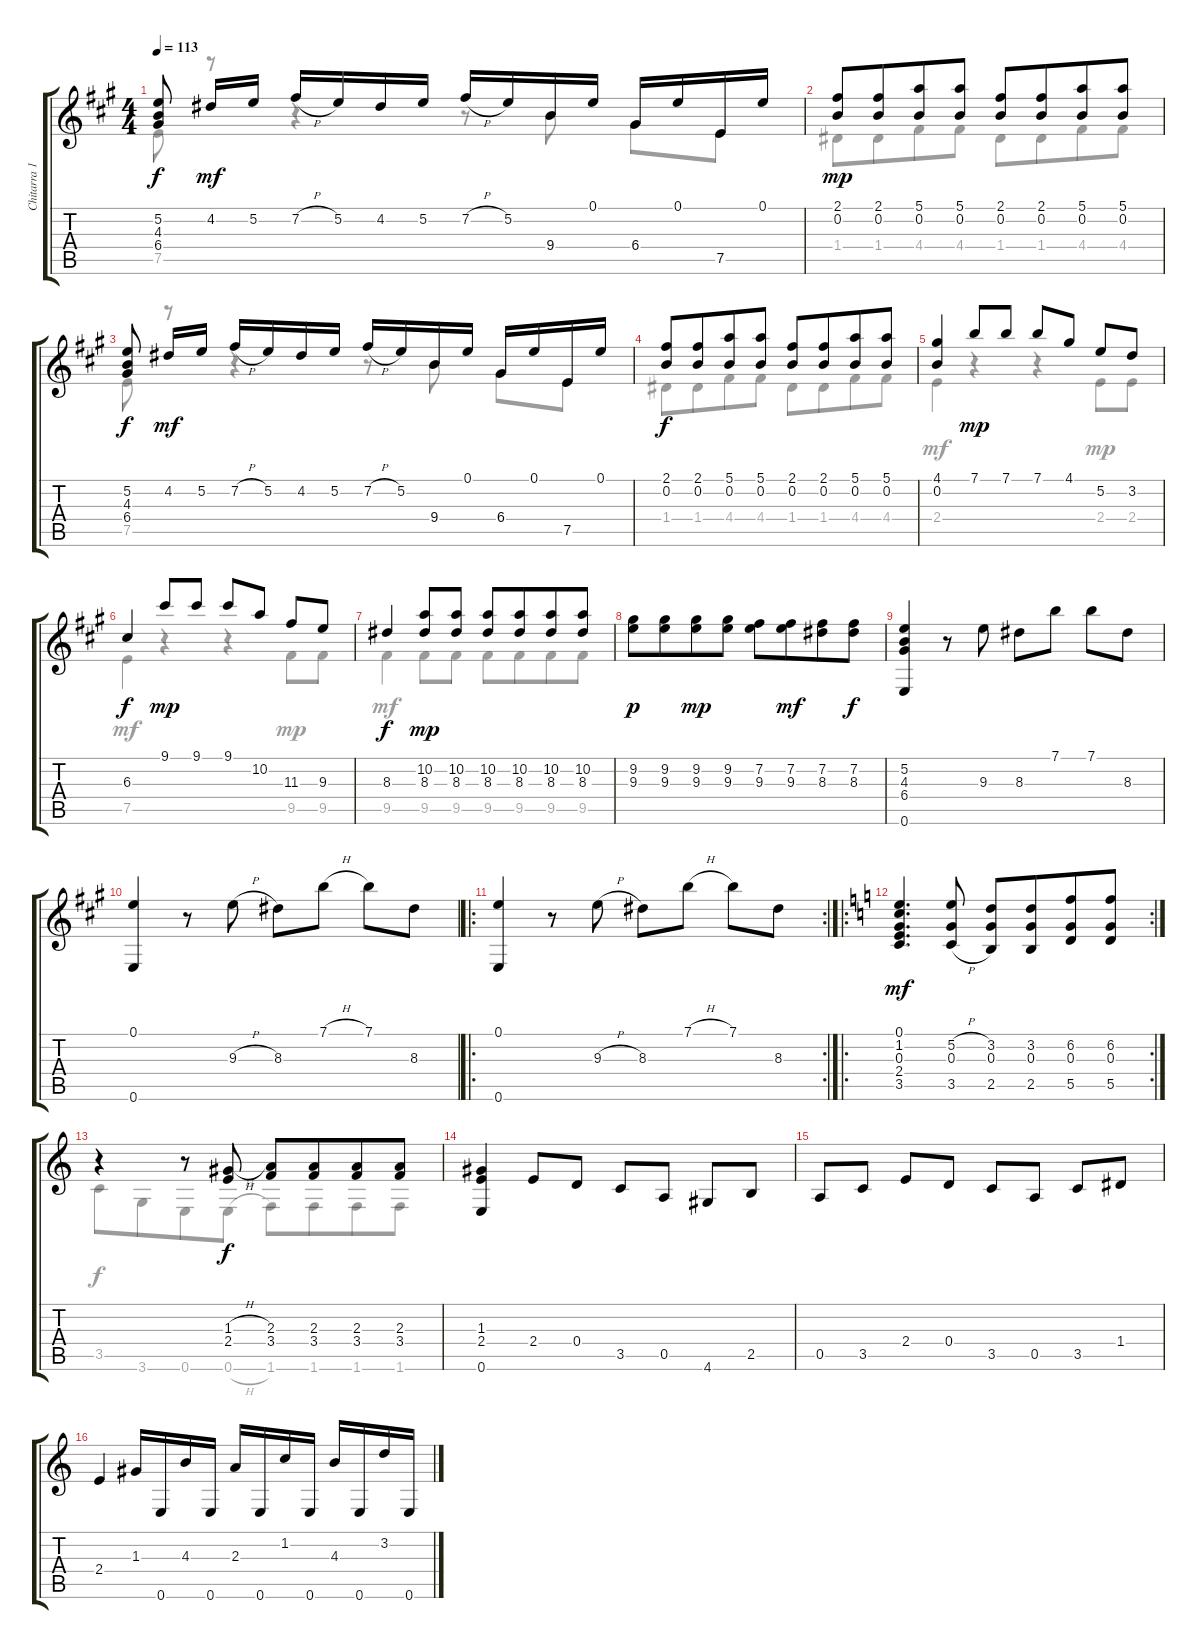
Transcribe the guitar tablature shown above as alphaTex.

\track ("Chitarra 1" "Chitarra 1") {instrument acousticguitarnylon}
\staff {score tabs}
\tuning (E4 B3 G3 D3 A2 E2) {hide}
\voice
\ts (4 4)
\tempo 113
\clef g2
\ks a
(5.2 4.3 6.4).8{dy f beam split} 4.2.16{dy mf} 5.2.16 7.2{h}.16 5.2.16 4.2.16 5.2.16 7.2{h}.16 5.2.16 9.4.16 0.1.16 6.4.16 0.1.16 7.5.16 0.1.16 |
(2.1 0.2).8{dy mp} (2.1 0.2).8{beam merge} (5.1 0.2).8 (5.1 0.2).8 (2.1 0.2).8 (2.1 0.2).8{beam merge} (5.1 0.2).8 (5.1 0.2).8 |
(5.2 4.3 6.4).8{dy f beam split} 4.2.16{dy mf} 5.2.16 7.2{h}.16 5.2.16 4.2.16 5.2.16 7.2{h}.16 5.2.16 9.4.16 0.1.16 6.4.16 0.1.16 7.5.16 0.1.16 |
(2.1 0.2).8{dy f} (2.1 0.2).8{beam merge} (5.1 0.2).8 (5.1 0.2).8 (2.1 0.2).8 (2.1 0.2).8{beam merge} (5.1 0.2).8 (5.1 0.2).8 |
(4.1 0.2).4 7.1.8{dy mp} 7.1.8 7.1.8 4.1.8 5.2.8 3.2.8 |
6.3.4{dy f} 9.1.8{dy mp} 9.1.8 9.1.8 10.2.8 11.3.8 9.3.8 |
8.3.4{dy f} (10.2 8.3).8{dy mp} (10.2 8.3).8 (10.2 8.3).8 (10.2 8.3).8{beam merge} (10.2 8.3).8 (10.2 8.3).8 |
(9.2 9.3).8{dy p} (9.2 9.3).8{beam merge} (9.2 9.3).8{dy mp} (9.2 9.3).8 (7.2 9.3).8 (7.2 9.3).8{dy mf beam merge} (7.2 8.3).8 (7.2 8.3).8{dy f} |
(5.2 4.3 6.4 0.6).4 r.8 9.3.8 8.3.8 7.1.8 7.1.8 8.3.8 |
(0.1 0.6).4 r.8 9.3{h}.8 8.3.8 7.1{h}.8 7.1.8 8.3.8 |
\ro
\rc 2
(0.1 0.6).4 r.8 9.3{h}.8 8.3.8 7.1{h}.8 7.1.8 8.3.8 |
\ro
\rc 2
\ks c
(0.1 1.2 0.3 2.4 3.5).4{d dy mf} (5.2{h} 0.3 3.5{h}).8 (3.2 0.3 2.5).8 (3.2 0.3 2.5).8{beam merge} (6.2 0.3 5.5).8 (6.2 0.3 5.5).8 |
r.4 r.8 (1.3{h} 2.4).8{dy f} (2.3 3.4).8 (2.3 3.4).8{beam merge} (2.3 3.4).8 (2.3 3.4).8 |
(1.3 2.4 0.6).4 2.4.8 0.4.8 3.5.8 0.5.8 4.6.8 2.5.8 |
0.5.8 3.5.8 2.4.8 0.4.8 3.5.8 0.5.8 3.5.8 1.4.8 |
2.4.4 1.3.16 0.6.16 4.3.16 0.6.16 2.3.16 0.6.16 1.2.16 0.6.16 4.3.16 0.6.16 3.2.16 0.6.16
\voice
\clef g2
\ottava regular
\simile none
\ks a
7.5.8{dy f} r.8 r.4 r.8 9.4.8 6.4.8 7.5.8 |
1.4.8 1.4.8{beam merge} 4.4.8 4.4.8 1.4.8 1.4.8{beam merge} 4.4.8 4.4.8 |
7.5.8 r.8 r.4 r.8 9.4.8 6.4.8 7.5.8 |
1.4.8 1.4.8{beam merge} 4.4.8 4.4.8 1.4.8 1.4.8{beam merge} 4.4.8 4.4.8 |
2.4.4{dy mf} r.4 r.4 2.4.8{dy mp} 2.4.8 |
7.5.4{dy mf} r.4 r.4 9.5.8{dy mp} 9.5.8 |
9.5.4{dy mf} 9.5.8 9.5.8 9.5.8 9.5.8{beam merge} 9.5.8 9.5.8 |
|
|
|
|
\ks c
|
3.5.8{dy f} 3.6.8{beam merge} 0.6.8 0.6{h}.8 1.6.8 1.6.8{beam merge} 1.6.8 1.6.8 |
|
|
